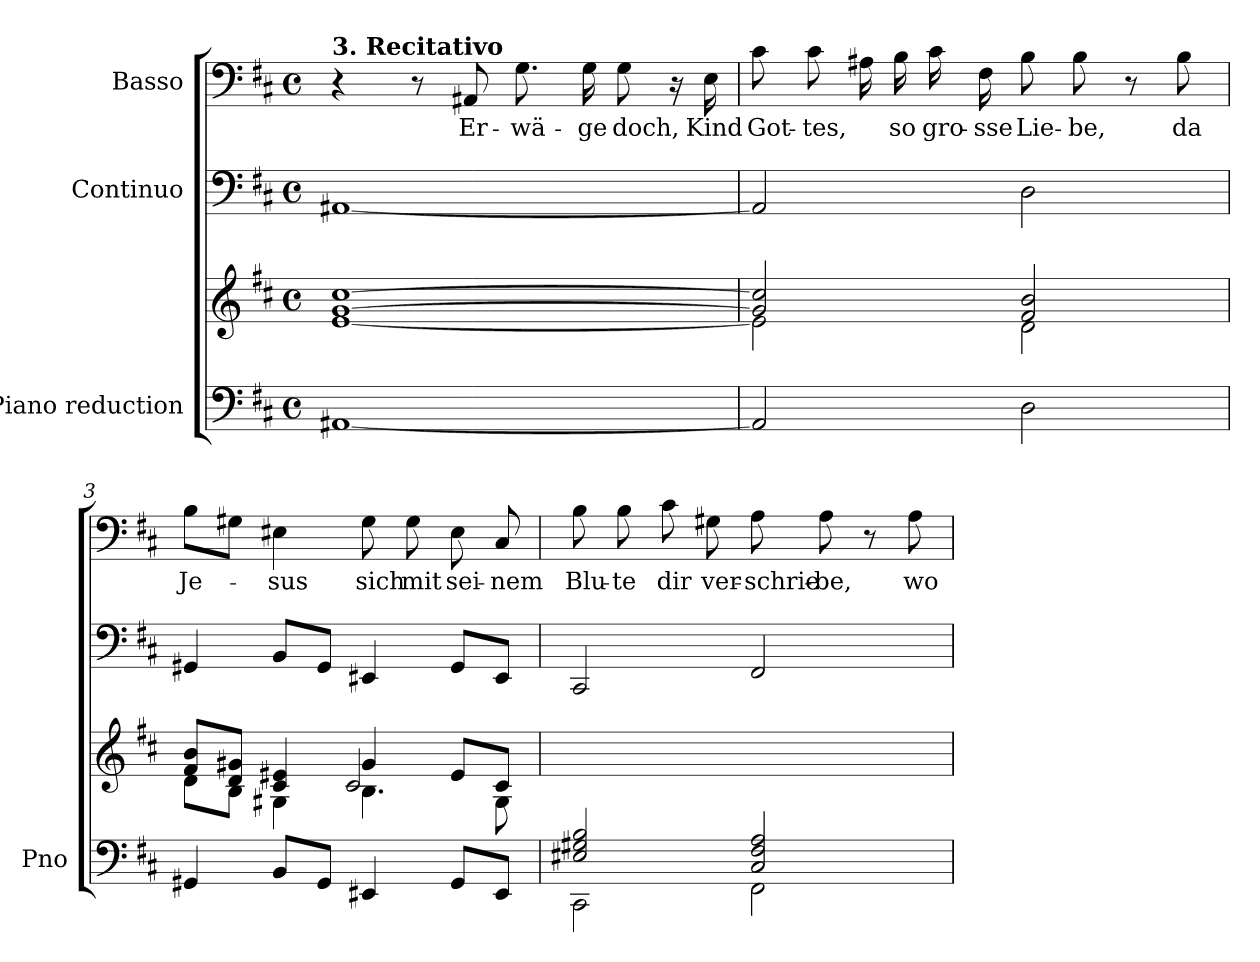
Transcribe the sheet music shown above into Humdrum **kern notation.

**kern	**kern	**kern	**kern	**text
*part3	*part3	*part2	*part1	*part1
*staff4	*staff3	*staff2	*staff1	*staff1
*I"Piano reduction	*	*I"Continuo	*I"Basso	*
*I'Pno	*	*	*	*
*stria5	*stria5	*	*	*
*clefF4	*clefG2	*clefF4	*clefF4	*
*k[f#c#]	*k[f#c#]	*k[f#c#]	*k[f#c#]	*
*M4/4	*M4/4	*M4/4	*M4/4	*
*met(c)	*met(c)	*met(c)	*met(c)	*
=1	=1	=1	=1	=1
*	*^	*	*	*
!	!	!	!	!LO:TX:a:B:t=3. Recitativo	!
[1AA#X	[1g [1cc#	[1e	[1AA#X	4r	.
.	.	.	.	8r	.
!	!	!	!	!	!LO:LY:b
.	.	.	.	8AA#X/	Er-
!	!	!	!	!	!LO:LY:b
.	.	.	.	8.G\	-wä-
!	!	!	!	!	!LO:LY:b
.	.	.	.	16G\	-ge
!	!	!	!	!	!LO:LY:b
.	.	.	.	8G\	doch,
.	.	.	.	16r	.
!	!	!	!	!	!LO:LY:b
.	.	.	.	16E\	Kind
=2	=2	=2	=2	=2	=2
!	!	!	!	!	!LO:LY:b
2AA#/]	2g/] 2cc#/]	2e\]	2AA#/]	8c#\	Got-
!	!	!	!	!	!LO:LY:b
.	.	.	.	8c#\	-tes,
.	.	.	.	16A#X\	.
!	!	!	!	!	!LO:LY:b
.	.	.	.	16B\	so
!	!	!	!	!	!LO:LY:b
.	.	.	.	16c#\	gro-
!	!	!	!	!	!LO:LY:b
.	.	.	.	16F#\	-sse
!	!	!	!	!	!LO:LY:b
2D\	2f#/ 2b/	2d\	2D\	8B\	Lie-
!	!	!	!	!	!LO:LY:b
.	.	.	.	8B\	-be,
.	.	.	.	8r	.
!	!	!	!	!	!LO:LY:b
.	.	.	.	8B\	da
=3	=3	=3	=3	=3	=3
*	*	*^	*	*	*
!	!	!	!	!	!	!LO:LY:b
4GG#X/	8f#/ 8b/L	8d\L	2ryy	4GG#X/	8B\L	Je-
.	8d/ 8g#X/J	8B\J	.	.	8G#X\J	.
!	!	!	!	!	!	!LO:LY:b
8BB/L	4c#/ 4e#X/	4G#X\	.	8BB/L	4E#X\	-sus
8GG#/J	.	.	.	8GG#/J	.	.
!	!	!	!	!	!	!LO:LY:b
4EE#X/	4g#/	4.B\	2c#/	4EE#X/	8G#\	sich
!	!	!	!	!	!	!LO:LY:b
.	.	.	.	.	8G#\	mit
!	!	!	!	!	!	!LO:LY:b
8GG#/L	8e#/L	.	.	8GG#/L	8E#\	sei-
!	!	!	!	!	!	!LO:LY:b
8EE#/J	8c#/J	8G#\	.	8EE#/J	8C#/	-nem
*	*	*v	*v	*	*	*
=4	=4	=4	=4	=4	=4
*^	*	*	*	*	*
!	!	!	!	!	!	!LO:LY:b
*	*	*v	*v	*	*	*
2E#X/ 2G#X/ 2B/	2CC#\	1ryy	2CC#/	8B\	Blu-
!	!	!	!	!	!LO:LY:b
.	.	.	.	8B\	-te
!	!	!	!	!	!LO:LY:b
.	.	.	.	8c#\	dir
!	!	!	!	!	!LO:LY:b
.	.	.	.	8G#X\	ver-
!	!	!	!	!	!LO:LY:b
2C#/ 2F#/ 2A/	2FF#\	.	2FF#/	8A\	-schrie-
!	!	!	!	!	!LO:LY:b
.	.	.	.	8A\	-be,
.	.	.	.	8r	.
!	!	!	!	!	!LO:LY:b
.	.	.	.	8A\	wo-
*v	*v	*	*	*	*
=	=	=	=	=
*-	*-	*-	*-	*-
